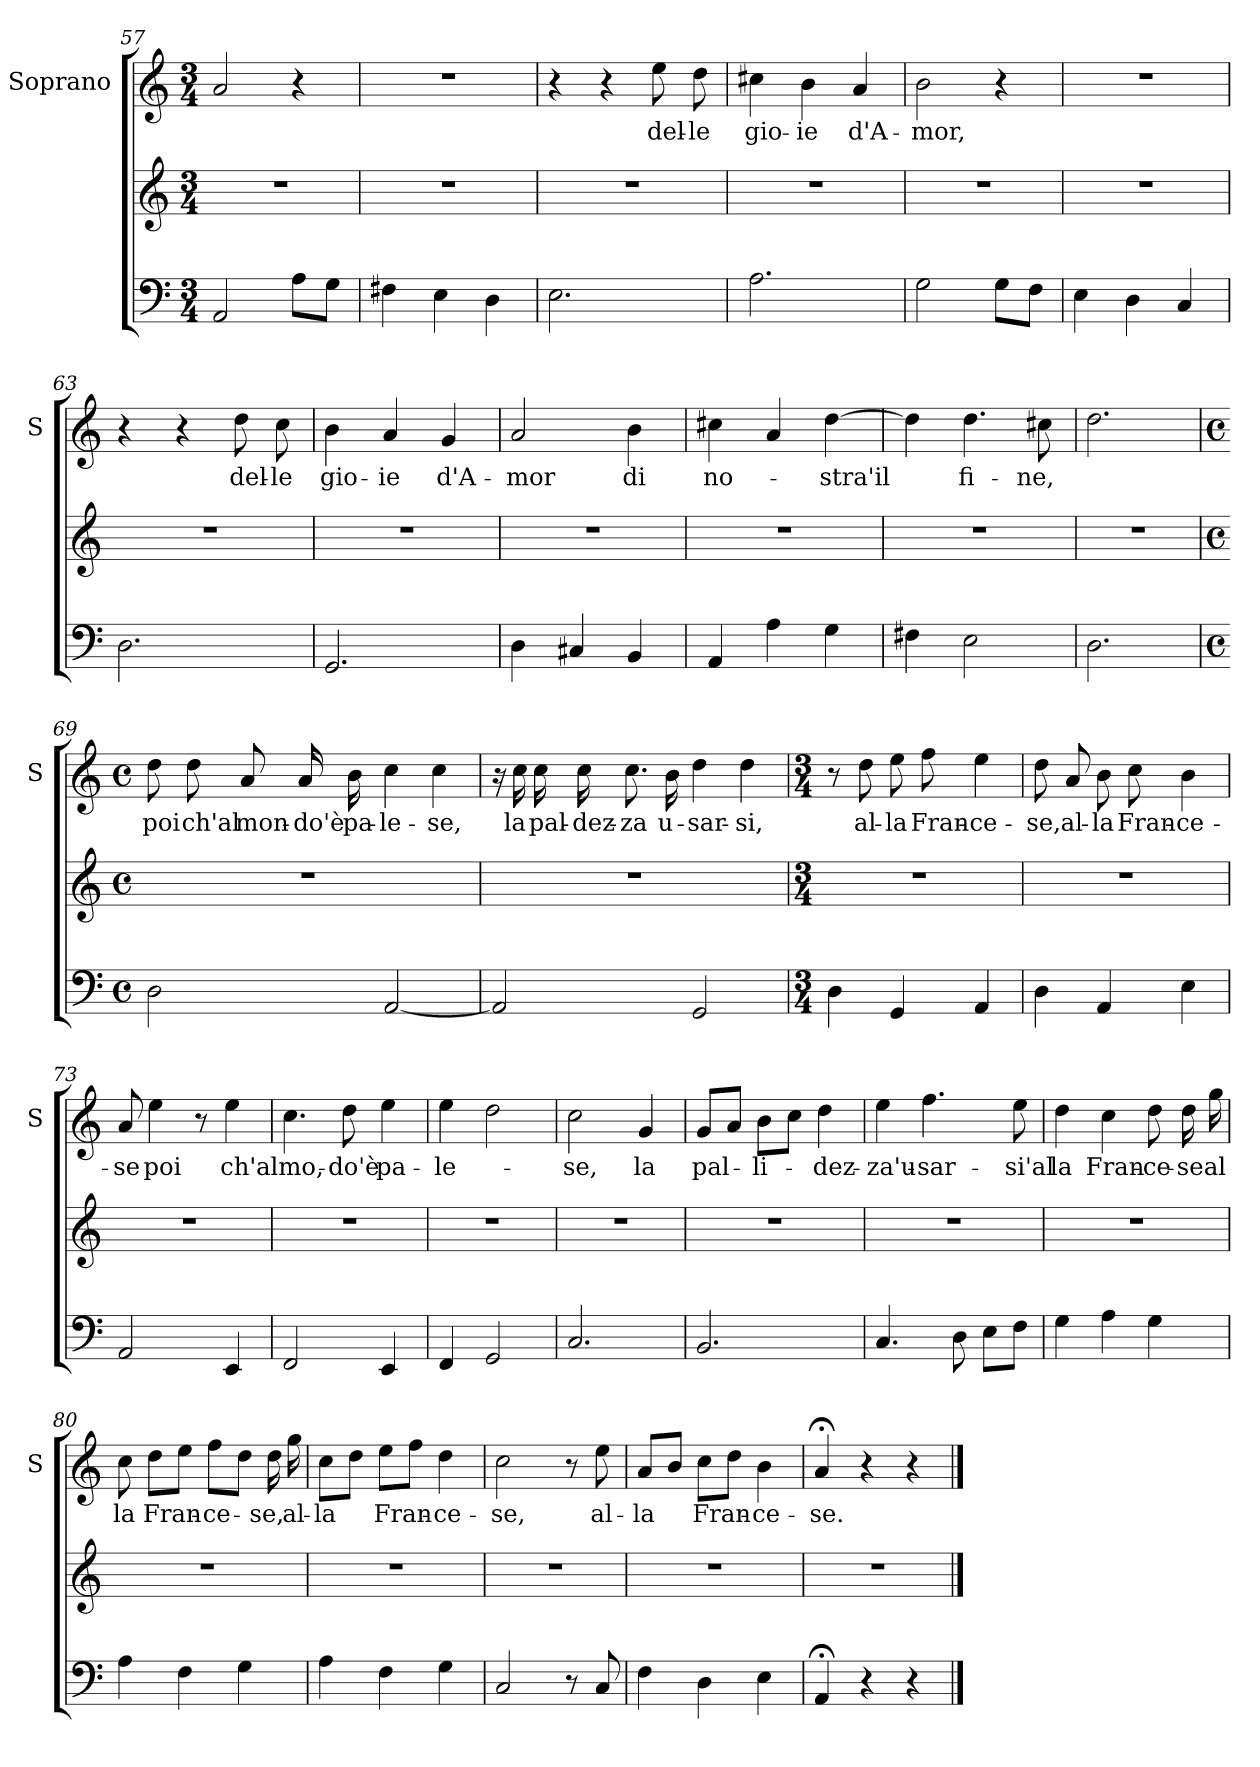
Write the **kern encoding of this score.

**kern	**kern	**kern	**text
*part2	*part2	*part1	*part1
*staff3	*staff2	*staff1	*staff1
*	*	*I"Soprano	*
*	*	*I'S	*
!!LO:LB:g=z
*clefF4	*clefG2	*clefG2	*
*k[]	*k[]	*k[]	*
*C:	*C:	*C:	*
*M3/4	*M3/4	*M3/4	*
=57	=57	=57	=57
2AA/	2.r	2a/	.
8A\L	.	4r	.
8G\J	.	.	.
=58	=58	=58	=58
4F#X\	2.r	2.r	.
4E\	.	.	.
4D\	.	.	.
=59	=59	=59	=59
2.E\	2.r	4r	.
.	.	4r	.
!	!	!	!LO:LY:b
.	.	8ee\	del-
!	!	!	!LO:LY:b
.	.	8dd\	-le
=60	=60	=60	=60
!	!	!	!LO:LY:b
2.A\	2.r	4cc#X\	gio-
!	!	!	!LO:LY:b
.	.	4b\	-ie
!	!	!	!LO:LY:b
.	.	4a/	d'A-
=61	=61	=61	=61
!	!	!	!LO:LY:b
2G\	2.r	2b\	-mor,
8G\L	.	4r	.
8F\J	.	.	.
=62	=62	=62	=62
4E\	2.r	2.r	.
4D\	.	.	.
4C/	.	.	.
!!LO:LB:g=z
=63	=63	=63	=63
2.D\	2.r	4r	.
.	.	4r	.
!	!	!	!LO:LY:b
.	.	8dd\	del-
!	!	!	!LO:LY:b
.	.	8cc\	-le
=64	=64	=64	=64
!	!	!	!LO:LY:b
2.GG/	2.r	4b\	gio-
!	!	!	!LO:LY:b
.	.	4a/	-ie
!	!	!	!LO:LY:b
.	.	4g/	d'A-
=65	=65	=65	=65
!	!	!	!LO:LY:b
4D\	2.r	2a/	-mor
4C#X/	.	.	.
!	!	!	!LO:LY:b
4BB/	.	4b\	di
=66	=66	=66	=66
!	!	!	!LO:LY:b
4AA/	2.r	4cc#X\	no-
4A\	.	4a/	.
!	!	!	!LO:LY:b
4G\	.	[4dd\	-stra'il
=67	=67	=67	=67
4F#X\	2.r	4dd\]	.
!	!	!	!LO:LY:b
2E\	.	4.dd\	fi-
!	!	!	!LO:LY:b
.	.	8cc#X\	-ne,
=68	=68	=68	=68
2.D\	2.r	2.dd\	.
!!LO:PB:g=z
=69	=69	=69	=69
*M4/4	*M4/4	*M4/4	*
*met(c)	*met(c)	*met(c)	*
!	!	!	!LO:LY:b
2D\	1r	8dd\	poi
!	!	!	!LO:LY:b
.	.	8dd\	ch'al
!	!	!	!LO:LY:b
.	.	8a/	mon-
!	!	!	!LO:LY:b
.	.	16a/	-do'è
!	!	!	!LO:LY:b
.	.	16b\	pa-
!	!	!	!LO:LY:b
[2AA/	.	4cc\	-le-
!	!	!	!LO:LY:b
.	.	4cc\	-se,
=70	=70	=70	=70
2AA/]	1r	16r	.
!	!	!	!LO:LY:b
.	.	16cc\	la
!	!	!	!LO:LY:b
.	.	16cc\	pal-
!	!	!	!LO:LY:b
.	.	16cc\	-dez-
!	!	!	!LO:LY:b
.	.	8.cc\	-za
!	!	!	!LO:LY:b
.	.	16b\	u-
!	!	!	!LO:LY:b
2GG/	.	4dd\	-sar-
!	!	!	!LO:LY:b
.	.	4dd\	-si,
=71	=71	=71	=71
*M3/4	*M3/4	*M3/4	*
4D\	2.r	8r	.
!	!	!	!LO:LY:b
.	.	8dd\	al-
!	!	!	!LO:LY:b
4GG/	.	8ee\	-la
!	!	!	!LO:LY:b
.	.	8ff\	Fran-
!	!	!	!LO:LY:b
4AA/	.	4ee\	-ce-
!!LO:LB:g=z
=72	=72	=72	=72
!	!	!	!LO:LY:b
4D\	2.r	8dd\	-se,
!	!	!	!LO:LY:b
.	.	8a/	al-
!	!	!	!LO:LY:b
4AA/	.	8b\	-la
!	!	!	!LO:LY:b
.	.	8cc\	Fran-
!	!	!	!LO:LY:b
4E\	.	4b\	-ce-
=73	=73	=73	=73
!	!	!	!LO:LY:b
2AA/	2.r	8a/	-se
!	!	!	!LO:LY:b
.	.	4ee\	poi
.	.	8r	.
!	!	!	!LO:LY:b
4EE/	.	4ee\	ch'al
=74	=74	=74	=74
!	!	!	!LO:LY:b
2FF/	2.r	4.cc\	mo,-
!	!	!	!LO:LY:b
.	.	8dd\	-do'è
!	!	!	!LO:LY:b
4EE/	.	4ee\	pa-
=75	=75	=75	=75
!	!	!	!LO:LY:b
4FF/	2.r	4ee\	-le-
2GG/	.	2dd\	.
=76	=76	=76	=76
!	!	!	!LO:LY:b
2.C/	2.r	2cc\	-se,
!	!	!	!LO:LY:b
.	.	4g/	la
!!LO:LB:g=z
=77	=77	=77	=77
!	!	!	!LO:LY:b
2.BB/	2.r	8g/L	pal-
.	.	8a/J	.
!	!	!	!LO:LY:b
.	.	8b\L	-li-
.	.	8cc\J	.
!	!	!	!LO:LY:b
.	.	4dd\	-dez-
=78	=78	=78	=78
!	!	!	!LO:LY:b
4.C/	2.r	4ee\	-za'u-
!	!	!	!LO:LY:b
.	.	4.ff\	-sar-
8D\	.	.	.
8E\L	.	.	.
!	!	!	!LO:LY:b
8F\J	.	8ee\	-si'al
=79	=79	=79	=79
!	!	!	!LO:LY:b
4G\	2.r	4dd\	la
!	!	!	!LO:LY:b
4A\	.	4cc\	Fran-
!	!	!	!LO:LY:b
4G\	.	8dd\	-ce-
!	!	!	!LO:LY:b
.	.	16dd\	-se
!	!	!	!LO:LY:b
.	.	16gg\	al
=80	=80	=80	=80
!	!	!	!LO:LY:b
4A\	2.r	8cc\	la
!	!	!	!LO:LY:b
.	.	8dd\L	Fran-
4F\	.	8ee\J	.
!	!	!	!LO:LY:b
.	.	8ff\L	-ce-
4G\	.	8dd\J	.
!	!	!	!LO:LY:b
.	.	16dd\	-se,
!	!	!	!LO:LY:b
.	.	16gg\	al-
!!LO:LB:g=z
=81	=81	=81	=81
!	!	!	!LO:LY:b
4A\	2.r	8cc\L	-la
.	.	8dd\J	.
!	!	!	!LO:LY:b
4F\	.	8ee\L	Fran-
.	.	8ff\J	.
!	!	!	!LO:LY:b
4G\	.	4dd\	-ce-
=82	=82	=82	=82
!	!	!	!LO:LY:b
2C/	2.r	2cc\	-se,
8r	.	8r	.
!	!	!	!LO:LY:b
8C/	.	8ee\	al-
=83	=83	=83	=83
!	!	!	!LO:LY:b
4F\	2.r	8a/L	-la
.	.	8b/J	.
!	!	!	!LO:LY:b
4D\	.	8cc\L	Fran-
.	.	8dd\J	.
!	!	!	!LO:LY:b
4E\	.	4b\	-ce-
=84	=84	=84	=84
!	!	!	!LO:LY:b
4AA;</	2.r	4a;</	-se.
4r	.	4r	.
4r	.	4r	.
==	==	==	==
*-	*-	*-	*-
